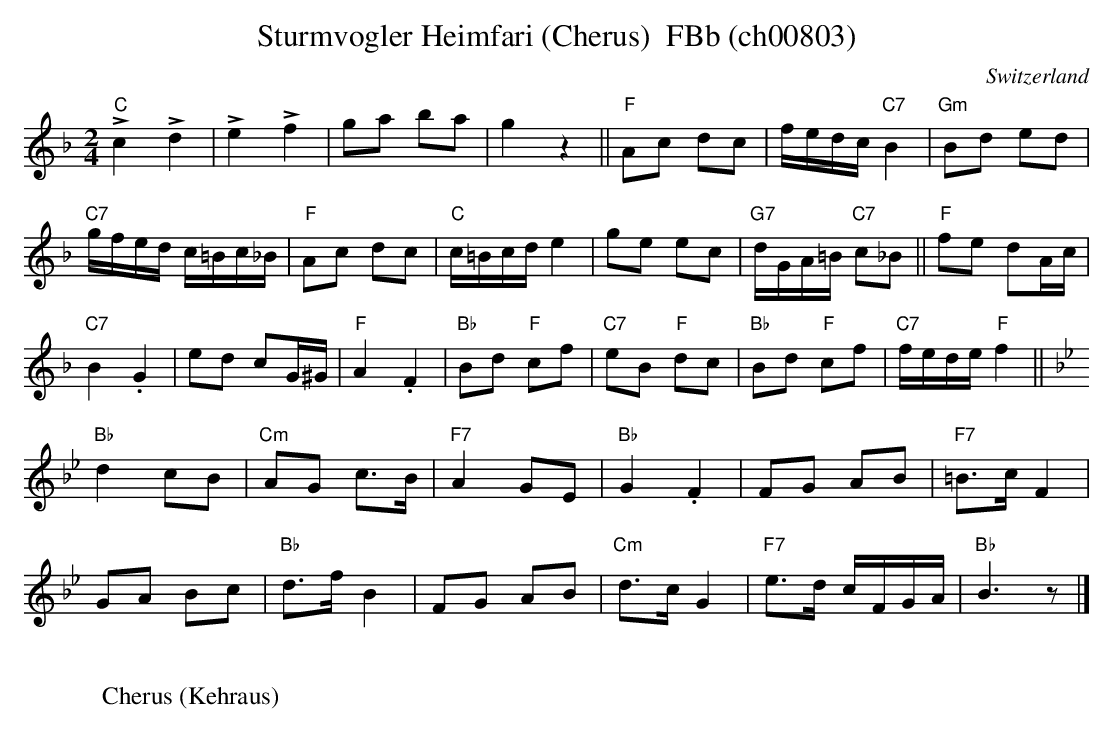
X:1
T: Sturmvogler Heimfari (Cherus)  FBb (ch00803)
O:Switzerland
M:2/4
L:1/8
K:F major
!>!"C"c2!>!d2 | !>!e2!>!f2 | ga ba | g2z2 || "F"Ac dc | f/e/d/c/"C7"B2 | "Gm"Bd ed |
"C7"g/f/e/d/ c/=B/c/_B/ | "F"Ac dc | "C"c/=B/c/d/ e2 | ge ec | "G7"d/G/A/=B/ "C7"c_B || "F"fe dA/c/ |
"C7"B2.G2 | ed cG/^G/ | "F"A2.F2 | "Bb"Bd "F"cf | "C7"eB "F"dc | "Bb"Bd "F"cf | "C7"f/e/d/e/"F"f2 || [K:Bb]
"Bb"d2cB | "Cm"AG c>B | "F7"A2GE | "Bb"G2.F2 | FG AB | "F7"=B>cF2 |
GA Bc | "Bb"d>fB2 | FG AB | "Cm"d>cG2 | "F7"e>d c/F/G/A/ | "Bb"B3z |]
W:
W: Cherus (Kehraus)
